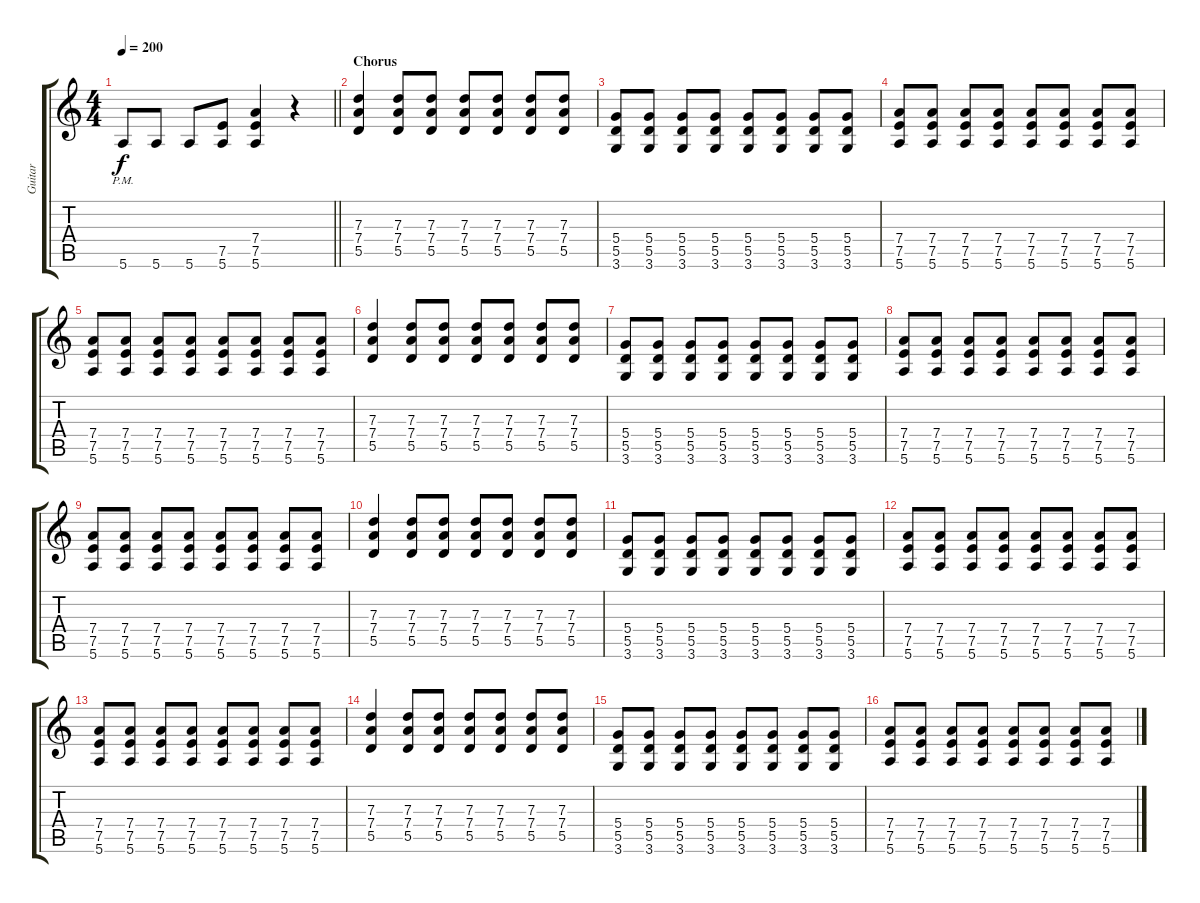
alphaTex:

\track ("Guitar" "Guitar") {instrument distortionguitar}
\staff {score tabs}
\tuning (E4 B3 G3 D3 A2 E2) {hide}
\ts (4 4)
\tempo 200
\clef g2
\barLineRight lightlight
\ks c
5.6{pm}.8{dy f} 5.6.8 5.6.8 (7.5 5.6).8 (7.4 7.5 5.6).4 r.4 |
\section ("" "Chorus")
(7.3 7.4 5.5).4 (7.3 7.4 5.5).8 (7.3 7.4 5.5).8 (7.3 7.4 5.5).8 (7.3 7.4 5.5).8 (7.3 7.4 5.5).8 (7.3 7.4 5.5).8 |
(5.4 5.5 3.6).8 (5.4 5.5 3.6).8 (5.4 5.5 3.6).8 (5.4 5.5 3.6).8 (5.4 5.5 3.6).8 (5.4 5.5 3.6).8 (5.4 5.5 3.6).8 (5.4 5.5 3.6).8 |
(7.4 7.5 5.6).8 (7.4 7.5 5.6).8 (7.4 7.5 5.6).8 (7.4 7.5 5.6).8 (7.4 7.5 5.6).8 (7.4 7.5 5.6).8 (7.4 7.5 5.6).8 (7.4 7.5 5.6).8 |
(7.4 7.5 5.6).8 (7.4 7.5 5.6).8 (7.4 7.5 5.6).8 (7.4 7.5 5.6).8 (7.4 7.5 5.6).8 (7.4 7.5 5.6).8 (7.4 7.5 5.6).8 (7.4 7.5 5.6).8 |
(7.3 7.4 5.5).4 (7.3 7.4 5.5).8 (7.3 7.4 5.5).8 (7.3 7.4 5.5).8 (7.3 7.4 5.5).8 (7.3 7.4 5.5).8 (7.3 7.4 5.5).8 |
(5.4 5.5 3.6).8 (5.4 5.5 3.6).8 (5.4 5.5 3.6).8 (5.4 5.5 3.6).8 (5.4 5.5 3.6).8 (5.4 5.5 3.6).8 (5.4 5.5 3.6).8 (5.4 5.5 3.6).8 |
(7.4 7.5 5.6).8 (7.4 7.5 5.6).8 (7.4 7.5 5.6).8 (7.4 7.5 5.6).8 (7.4 7.5 5.6).8 (7.4 7.5 5.6).8 (7.4 7.5 5.6).8 (7.4 7.5 5.6).8 |
(7.4 7.5 5.6).8 (7.4 7.5 5.6).8 (7.4 7.5 5.6).8 (7.4 7.5 5.6).8 (7.4 7.5 5.6).8 (7.4 7.5 5.6).8 (7.4 7.5 5.6).8 (7.4 7.5 5.6).8 |
(7.3 7.4 5.5).4 (7.3 7.4 5.5).8 (7.3 7.4 5.5).8 (7.3 7.4 5.5).8 (7.3 7.4 5.5).8 (7.3 7.4 5.5).8 (7.3 7.4 5.5).8 |
(5.4 5.5 3.6).8 (5.4 5.5 3.6).8 (5.4 5.5 3.6).8 (5.4 5.5 3.6).8 (5.4 5.5 3.6).8 (5.4 5.5 3.6).8 (5.4 5.5 3.6).8 (5.4 5.5 3.6).8 |
(7.4 7.5 5.6).8 (7.4 7.5 5.6).8 (7.4 7.5 5.6).8 (7.4 7.5 5.6).8 (7.4 7.5 5.6).8 (7.4 7.5 5.6).8 (7.4 7.5 5.6).8 (7.4 7.5 5.6).8 |
(7.4 7.5 5.6).8 (7.4 7.5 5.6).8 (7.4 7.5 5.6).8 (7.4 7.5 5.6).8 (7.4 7.5 5.6).8 (7.4 7.5 5.6).8 (7.4 7.5 5.6).8 (7.4 7.5 5.6).8 |
(7.3 7.4 5.5).4 (7.3 7.4 5.5).8 (7.3 7.4 5.5).8 (7.3 7.4 5.5).8 (7.3 7.4 5.5).8 (7.3 7.4 5.5).8 (7.3 7.4 5.5).8 |
(5.4 5.5 3.6).8 (5.4 5.5 3.6).8 (5.4 5.5 3.6).8 (5.4 5.5 3.6).8 (5.4 5.5 3.6).8 (5.4 5.5 3.6).8 (5.4 5.5 3.6).8 (5.4 5.5 3.6).8 |
(7.4 7.5 5.6).8 (7.4 7.5 5.6).8 (7.4 7.5 5.6).8 (7.4 7.5 5.6).8 (7.4 7.5 5.6).8 (7.4 7.5 5.6).8 (7.4 7.5 5.6).8 (7.4 7.5 5.6).8
